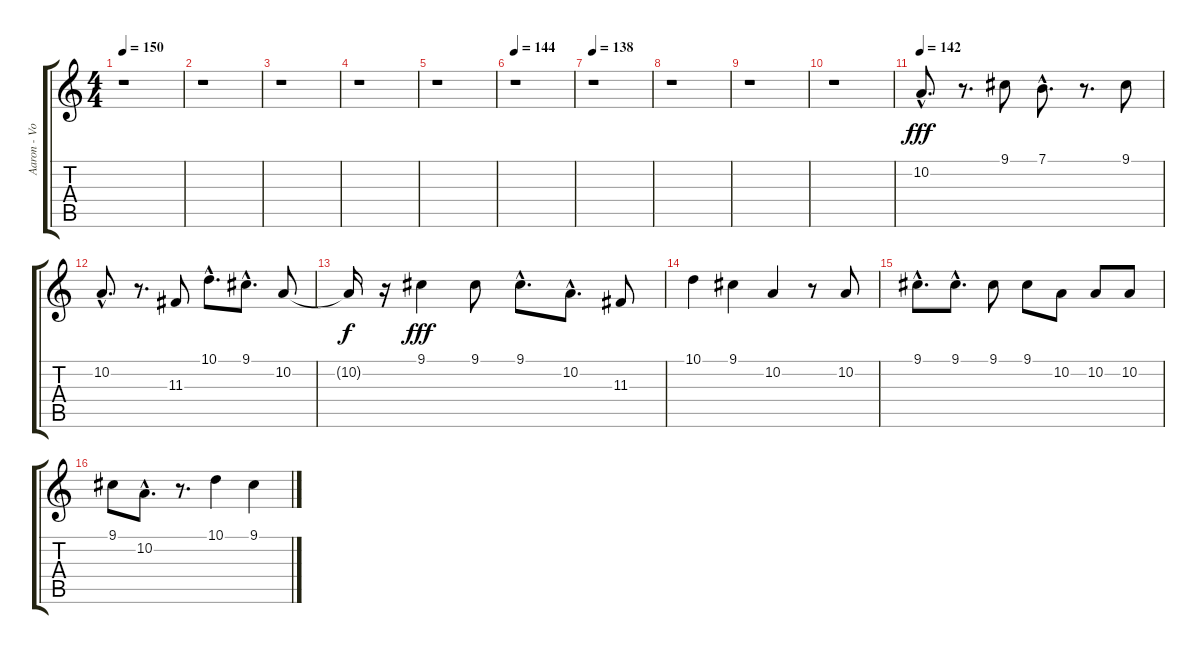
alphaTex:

\track ("Aaron - Vocals" "Aaron - Vo") {instrument lead6voice}
\staff {score tabs}
\tuning (E4 B3 G3 D3 A2 E2) {hide}
\ts (4 4)
\tempo 150
\clef g2
\ks c
r.1{dy fff} |
r.1 |
r.1 |
r.1 |
r.1 |
\tempo 144
r.1 |
\tempo 138
r.1 |
r.1 |
r.1 |
r.1 |
\tempo 142
10.2{hac}.8{d} r.8{d} 9.1.8 7.1{hac}.8{d} r.8{d} 9.1.8 |
10.2{hac}.8{d} r.8{d} 11.3.8 10.1{hac}.8{d} 9.1{hac}.8{d} 10.2.8 |
10.2{t}.16{dy f} r.16 9.1.4{dy fff} 9.1.8 9.1{hac}.8{d} 10.2{hac}.8{d} 11.3.8 |
10.1.4 9.1.4 10.2.4 r.8 10.2.8 |
9.1{hac}.8{d} 9.1{hac}.8{d} 9.1.8 9.1.8 10.2.8 10.2.8 10.2.8 |
9.1.8 10.2{hac}.8{d} r.8{d} 10.1.4 9.1.4
